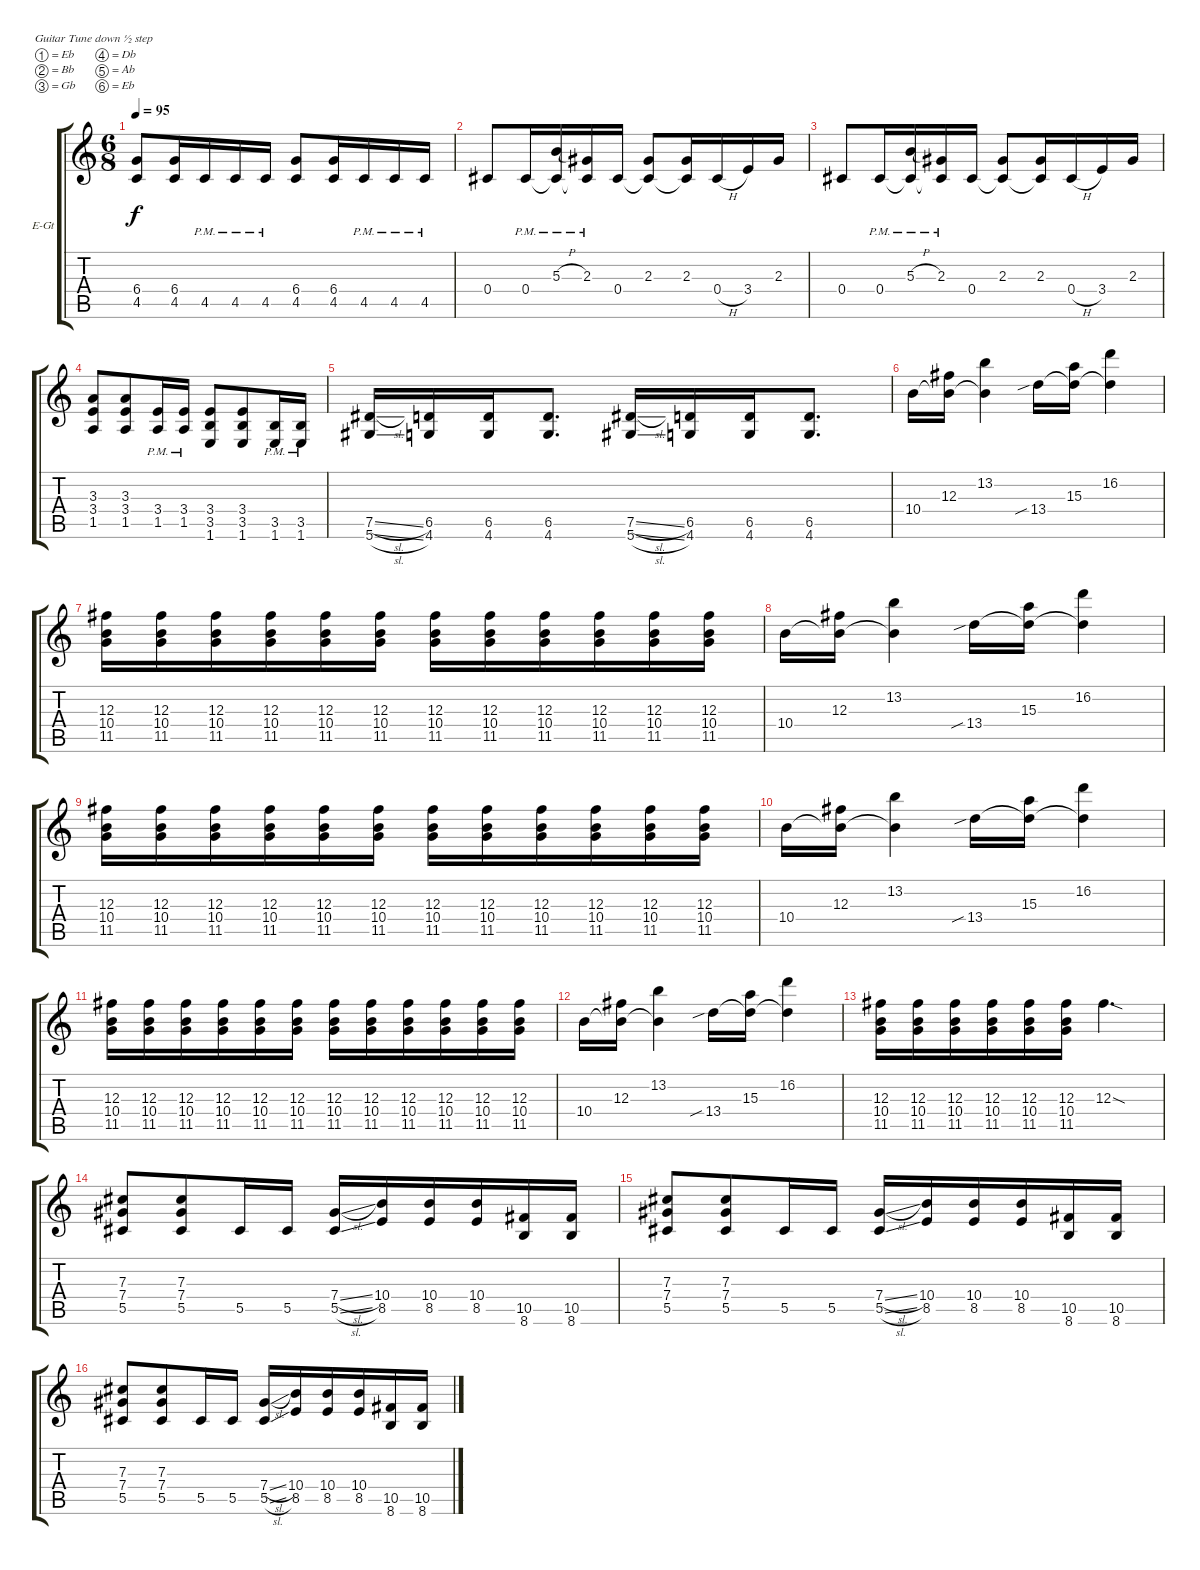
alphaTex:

\bracketExtendMode groupsimilarinstruments
\firstSystemTrackNameOrientation horizontal
\otherSystemsTrackNameOrientation horizontal
\track ("Electric Guitar 1" "E-Gt") {instrument distortionguitar}
\staff {score tabs}
\tuning (Eb4 Bb3 Gb3 Db3 Ab2 Eb2)
\ts (6 8)
\tempo 95
\clef g2
\ks c
(4.5 6.4).8{dy f} (6.4 4.5).16 4.5{pm}.16 4.5{pm}.16 4.5{pm}.16 (4.5 6.4).8 (6.4 4.5).16 4.5{pm}.16 4.5{pm}.16 4.5{pm}.16 |
0.4.8 0.4{pm}.16 (5.3{h} 0.4{pm t}).16 (2.3 0.4{pm t}).16 0.4.16 (2.3 0.4{t}).8 (2.3 0.4{t}).16 0.4{h}.16 3.4.16 2.3.16 |
0.4.8 0.4{pm}.16 (5.3{h} 0.4{pm t}).16 (2.3 0.4{pm t}).16 0.4.16 (2.3 0.4{t}).8 (2.3 0.4{t}).16 0.4{h}.16 3.4.16 2.3.16 |
(1.5 3.4 3.3).8 (3.3 3.4 1.5).8 (1.5{pm} 3.4{pm}).16 (1.5{pm} 3.4{pm}).16 (1.6 3.5 3.4).8 (3.4 3.5 1.6).8 (1.6{pm} 3.5{pm}).16 (1.6{pm} 3.5{pm}).16 |
(5.6{sl} 7.5{sl}).16 (4.6 6.5).16 (4.6 6.5).16 (4.6 6.5).8{d} (5.6{sl} 7.5{sl}).16 (4.6 6.5).16 (4.6 6.5).16 (4.6 6.5).8{d} |
10.4.16 (12.3 10.4{t}).16 (13.2 10.4{t}).4 13.4{sib}.16 (15.3 13.4{t}).16 (16.2 13.4{t}).4 |
(11.5 10.4 12.3).16 (10.4 12.3 11.5).16 (12.3 10.4 11.5).16 (11.5 10.4 12.3).16 (10.4 12.3 11.5).16 (12.3 10.4 11.5).16 (11.5 10.4 12.3).16 (10.4 12.3 11.5).16 (12.3 10.4 11.5).16 (11.5 10.4 12.3).16 (10.4 12.3 11.5).16 (12.3 10.4 11.5).16 |
10.4.16 (12.3 10.4{t}).16 (13.2 10.4{t}).4 13.4{sib}.16 (15.3 13.4{t}).16 (16.2 13.4{t}).4 |
(11.5 10.4 12.3).16 (10.4 12.3 11.5).16 (12.3 10.4 11.5).16 (11.5 10.4 12.3).16 (10.4 12.3 11.5).16 (12.3 10.4 11.5).16 (11.5 10.4 12.3).16 (10.4 12.3 11.5).16 (12.3 10.4 11.5).16 (11.5 10.4 12.3).16 (10.4 12.3 11.5).16 (12.3 10.4 11.5).16 |
10.4.16 (12.3 10.4{t}).16 (13.2 10.4{t}).4 13.4{sib}.16 (15.3 13.4{t}).16 (16.2 13.4{t}).4 |
(11.5 10.4 12.3).16 (10.4 12.3 11.5).16 (12.3 10.4 11.5).16 (11.5 10.4 12.3).16 (10.4 12.3 11.5).16 (12.3 10.4 11.5).16 (11.5 10.4 12.3).16 (10.4 12.3 11.5).16 (12.3 10.4 11.5).16 (11.5 10.4 12.3).16 (10.4 12.3 11.5).16 (12.3 10.4 11.5).16 |
10.4.16 (12.3 10.4{t}).16 (13.2 10.4{t}).4 13.4{sib}.16 (15.3 13.4{t}).16 (16.2 13.4{t}).4 |
(11.5 10.4 12.3).16 (10.4 12.3 11.5).16 (12.3 10.4 11.5).16 (11.5 10.4 12.3).16 (10.4 12.3 11.5).16 (12.3 10.4 11.5).16 12.3{sod}.4{d} |
(5.5 7.4 7.3).8 (7.3 7.4 5.5).8 5.5.16 5.5.16 (5.5{sl} 7.4{sl}).16 (8.5 10.4).16 (8.5 10.4).16 (8.5 10.4).16 (8.6 10.5).16 (8.6 10.5).16 |
(5.5 7.4 7.3).8 (7.3 7.4 5.5).8 5.5.16 5.5.16 (5.5{sl} 7.4{sl}).16 (8.5 10.4).16 (8.5 10.4).16 (8.5 10.4).16 (8.6 10.5).16 (8.6 10.5).16 |
(5.5 7.4 7.3).8 (7.3 7.4 5.5).8 5.5.16 5.5.16 (5.5{sl} 7.4{sl}).16 (8.5 10.4).16 (8.5 10.4).16 (8.5 10.4).16 (8.6 10.5).16 (8.6 10.5).16
